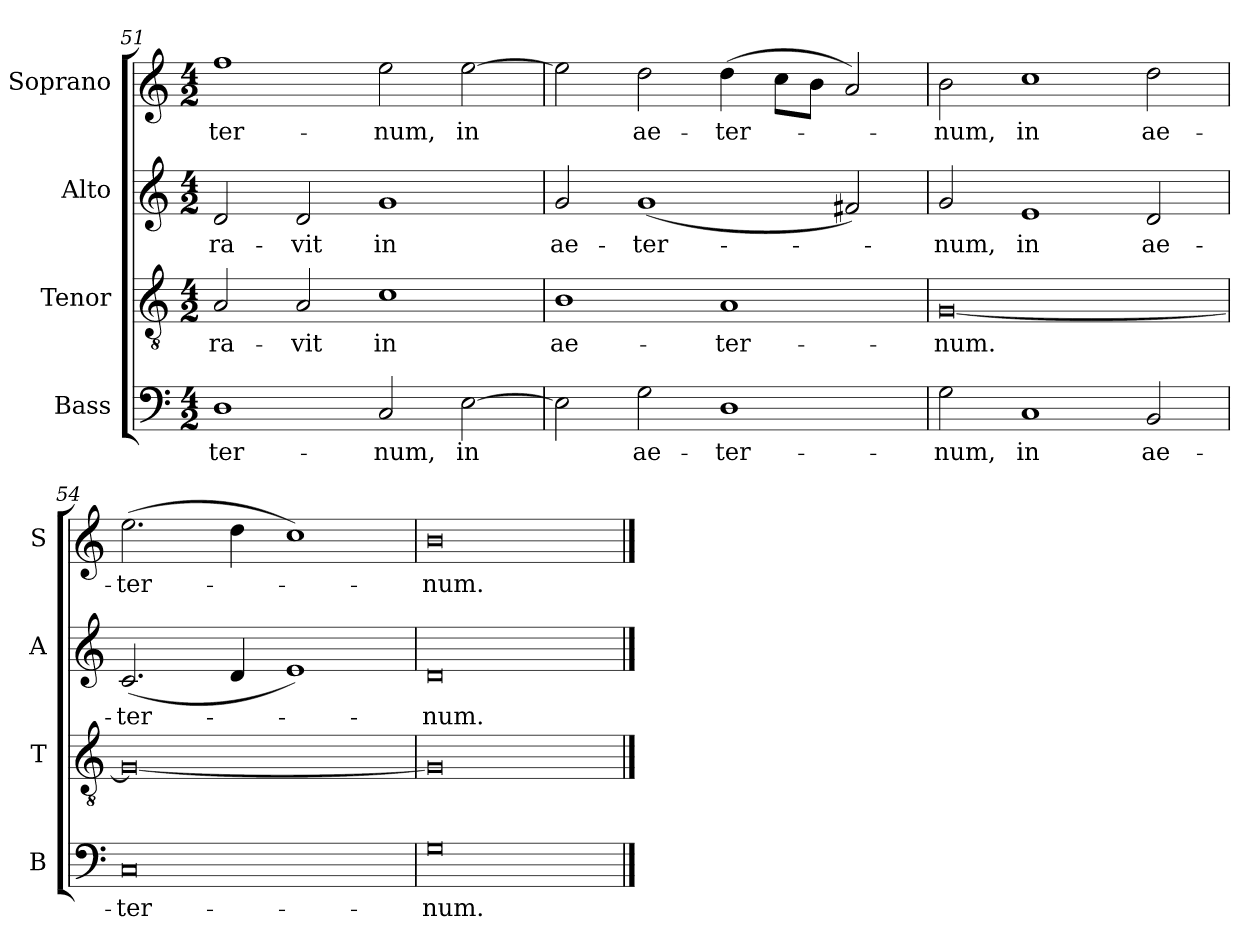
**kern	**text	**kern	**text	**kern	**text	**kern	**text
*part4	*part4	*part3	*part3	*part2	*part2	*part1	*part1
*staff4	*staff4	*staff3	*staff3	*staff2	*staff2	*staff1	*staff1
*I"Bass	*	*I"Tenor	*	*I"Alto	*	*I"Soprano	*
*I'B	*	*I'T	*	*I'A	*	*I'S	*
*clefF4	*	*clefGv2	*	*clefG2	*	*clefG2	*
*k[]	*	*k[]	*	*k[]	*	*k[]	*
*C:	*	*C:	*	*C:	*	*C:	*
*M4/2	*	*M4/2	*	*M4/2	*	*M4/2	*
=51	=51	=51	=51	=51	=51	=51	=51
!	!LO:LY:b	!	!LO:LY:b	!	!LO:LY:b	!	!LO:LY:b
1D	-ter-	2A	-ra-	2d	-ra-	1ff	-ter-
!	!	!	!LO:LY:b	!	!LO:LY:b	!	!
.	.	2A	-vit	2d	-vit	.	.
!	!LO:LY:b	!	!LO:LY:b	!	!LO:LY:b	!	!LO:LY:b
2C	-num,	1c	in	1g	in	2ee	-num,
!	!LO:LY:b	!	!	!	!	!	!LO:LY:b
[2E	in	.	.	.	.	[2ee	in
=52	=52	=52	=52	=52	=52	=52	=52
!	!	!	!LO:LY:b	!	!LO:LY:b	!	!
2E]	.	1B	ae-	2g	ae-	2ee]	.
!	!LO:LY:b	!	!	!	!LO:LY:b	!	!LO:LY:b
2G	ae-	.	.	(<1g	-ter-	2dd	ae-
!	!LO:LY:b	!	!LO:LY:b	!	!	!	!LO:LY:b
1D	-ter-	1A	-ter-	.	.	(>4dd	-ter-
.	.	.	.	.	.	8ccL	.
.	.	.	.	.	.	8bJ	.
.	.	.	.	2f#X)	.	2a)	.
=53	=53	=53	=53	=53	=53	=53	=53
!	!LO:LY:b	!	!LO:LY:b	!	!LO:LY:b	!	!LO:LY:b
2G	-num,	[0G	-num.	2g	num,	2b	num,
!	!LO:LY:b	!	!	!	!LO:LY:b	!	!LO:LY:b
1C	in	.	.	1e	in	1cc	in
!	!LO:LY:b	!	!	!	!LO:LY:b	!	!LO:LY:b
2BB	ae-	.	.	2d	ae-	2dd	ae-
=54	=54	=54	=54	=54	=54	=54	=54
!	!LO:LY:b	!	!	!	!LO:LY:b	!	!LO:LY:b
0C	-ter-	0G_	.	(<2.c	-ter-	(>2.ee	-ter-
.	.	.	.	4d	.	4dd	.
.	.	.	.	1e)	.	1cc)	.
=55	=55	=55	=55	=55	=55	=55	=55
!	!LO:LY:b	!	!	!	!LO:LY:b	!	!LO:LY:b
0G	-num.	0G]	.	0d	num.	0b	num.
==	==	==	==	==	==	==	==
*-	*-	*-	*-	*-	*-	*-	*-
